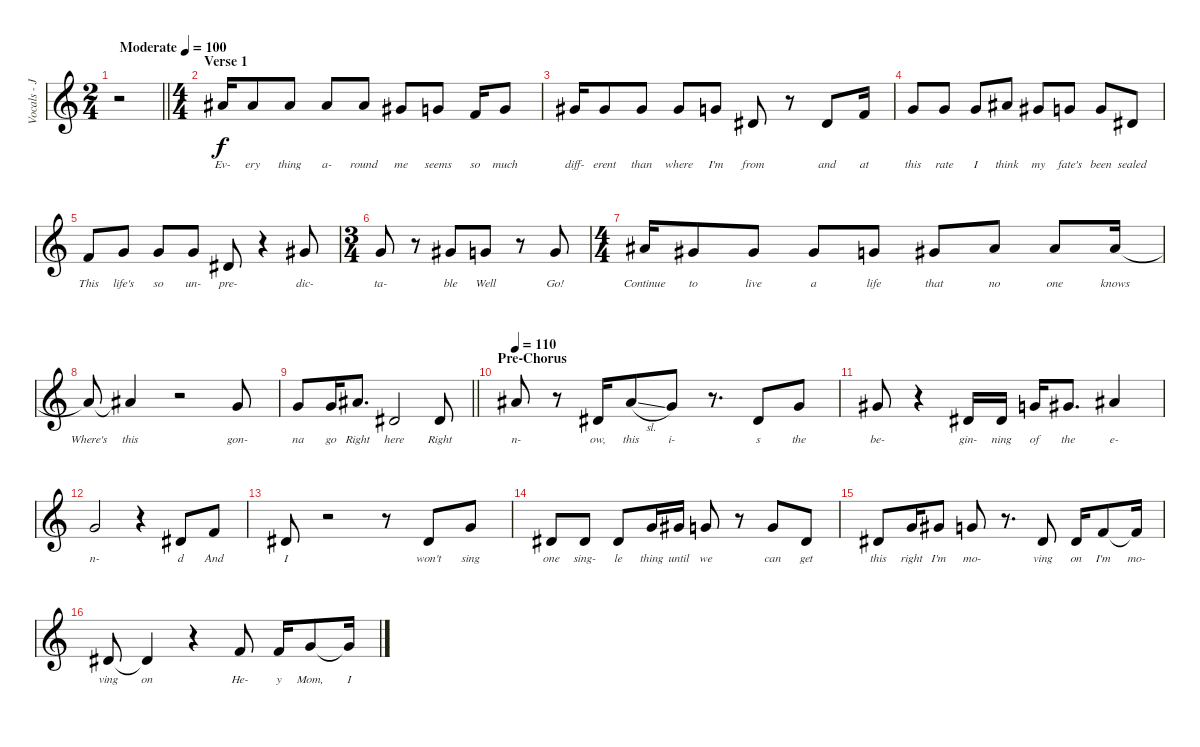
\track ("Vocals - Jermy McKinnon" "Vocals - J") {instrument lead8bassandlead}
\staff {score}
\tuning (E4 B3 G3 D3 A2 E2) {hide}
\ts (2 4)
\tempo (100 "Moderate")
\clef g2
\barLineRight lightlight
\ks c
r.2{dy f instrument lead8bassandlead} |
\ts (4 4)
\section ("" "Verse 1")
6.1.16{lyrics (0 "Ev-") lyrics (1 "") lyrics (2 "") lyrics (3 "") lyrics (4 "")} 6.1.8{lyrics (0 "ery") lyrics (1 "") lyrics (2 "") lyrics (3 "") lyrics (4 "")} 6.1.8{lyrics (0 "thing") lyrics (1 "") lyrics (2 "") lyrics (3 "") lyrics (4 "")} 6.1.8{lyrics (0 "a-") lyrics (1 "") lyrics (2 "") lyrics (3 "") lyrics (4 "")} 6.1.8{lyrics (0 "round") lyrics (1 "") lyrics (2 "") lyrics (3 "") lyrics (4 "")} 4.1.8{lyrics (0 "me") lyrics (1 "") lyrics (2 "") lyrics (3 "") lyrics (4 "")} 3.1.8{lyrics (0 "seems") lyrics (1 "") lyrics (2 "") lyrics (3 "") lyrics (4 "")} 1.1.16{lyrics (0 "so") lyrics (1 "") lyrics (2 "") lyrics (3 "") lyrics (4 "")} 3.1.8{lyrics (0 "much") lyrics (1 "") lyrics (2 "") lyrics (3 "") lyrics (4 "")} |
4.1.16{lyrics (0 "diff-") lyrics (1 "") lyrics (2 "") lyrics (3 "") lyrics (4 "")} 4.1.8{lyrics (0 "erent") lyrics (1 "") lyrics (2 "") lyrics (3 "") lyrics (4 "")} 4.1.8{lyrics (0 "than") lyrics (1 "") lyrics (2 "") lyrics (3 "") lyrics (4 "")} 4.1.8{lyrics (0 "where") lyrics (1 "") lyrics (2 "") lyrics (3 "") lyrics (4 "")} 3.1.8{lyrics (0 "I'm") lyrics (1 "") lyrics (2 "") lyrics (3 "") lyrics (4 "")} 4.2.8{lyrics (0 "from") lyrics (1 "") lyrics (2 "") lyrics (3 "") lyrics (4 "")} r.8 4.2.8{lyrics (0 "and") lyrics (1 "") lyrics (2 "") lyrics (3 "") lyrics (4 "")} 1.1.16{lyrics (0 "at") lyrics (1 "") lyrics (2 "") lyrics (3 "") lyrics (4 "")} |
3.1.8{lyrics (0 "this") lyrics (1 "") lyrics (2 "") lyrics (3 "") lyrics (4 "")} 3.1.8{lyrics (0 "rate") lyrics (1 "") lyrics (2 "") lyrics (3 "") lyrics (4 "")} 3.1.8{lyrics (0 "I") lyrics (1 "") lyrics (2 "") lyrics (3 "") lyrics (4 "")} 6.1.8{lyrics (0 "think") lyrics (1 "") lyrics (2 "") lyrics (3 "") lyrics (4 "")} 4.1.8{lyrics (0 "my") lyrics (1 "") lyrics (2 "") lyrics (3 "") lyrics (4 "")} 3.1.8{lyrics (0 "fate's") lyrics (1 "") lyrics (2 "") lyrics (3 "") lyrics (4 "")} 3.1.8{lyrics (0 "been") lyrics (1 "") lyrics (2 "") lyrics (3 "") lyrics (4 "")} 4.2.8{lyrics (0 "sealed") lyrics (1 "") lyrics (2 "") lyrics (3 "") lyrics (4 "")} |
1.1.8{lyrics (0 "This") lyrics (1 "") lyrics (2 "") lyrics (3 "") lyrics (4 "")} 3.1.8{lyrics (0 "life's") lyrics (1 "") lyrics (2 "") lyrics (3 "") lyrics (4 "")} 3.1.8{lyrics (0 "so") lyrics (1 "") lyrics (2 "") lyrics (3 "") lyrics (4 "")} 3.1.8{lyrics (0 "un-") lyrics (1 "") lyrics (2 "") lyrics (3 "") lyrics (4 "")} 4.2.8{lyrics (0 "pre-") lyrics (1 "") lyrics (2 "") lyrics (3 "") lyrics (4 "")} r.4 4.1.8{lyrics (0 "dic-") lyrics (1 "") lyrics (2 "") lyrics (3 "") lyrics (4 "")} |
\ts (3 4)
3.1.8{lyrics (0 "ta-") lyrics (1 "") lyrics (2 "") lyrics (3 "") lyrics (4 "")} r.8 4.1.8{lyrics (0 "ble") lyrics (1 "") lyrics (2 "") lyrics (3 "") lyrics (4 "")} 3.1.8{lyrics (0 "Well") lyrics (1 "") lyrics (2 "") lyrics (3 "") lyrics (4 "")} r.8 3.1.8{lyrics (0 "Go!") lyrics (1 "") lyrics (2 "") lyrics (3 "") lyrics (4 "")} |
\ts (4 4)
6.1.16{lyrics (0 "Continue") lyrics (1 "") lyrics (2 "") lyrics (3 "") lyrics (4 "")} 4.1.8{lyrics (0 "to") lyrics (1 "") lyrics (2 "") lyrics (3 "") lyrics (4 "")} 4.1.8{lyrics (0 "live") lyrics (1 "") lyrics (2 "") lyrics (3 "") lyrics (4 "")} 4.1.8{lyrics (0 "a") lyrics (1 "") lyrics (2 "") lyrics (3 "") lyrics (4 "")} 3.1.8{lyrics (0 "life") lyrics (1 "") lyrics (2 "") lyrics (3 "") lyrics (4 "")} 4.1.8{lyrics (0 "that") lyrics (1 "") lyrics (2 "") lyrics (3 "") lyrics (4 "")} 6.1.8{lyrics (0 "no") lyrics (1 "") lyrics (2 "") lyrics (3 "") lyrics (4 "")} 6.1.8{lyrics (0 "one") lyrics (1 "") lyrics (2 "") lyrics (3 "") lyrics (4 "")} 6.1.16{lyrics (0 "knows") lyrics (1 "") lyrics (2 "") lyrics (3 "") lyrics (4 "")} |
6.1{t}.8{lyrics (0 "Where's") lyrics (1 "") lyrics (2 "") lyrics (3 "") lyrics (4 "")} 6.1{t}.4{lyrics (0 "this") lyrics (1 "") lyrics (2 "") lyrics (3 "") lyrics (4 "")} r.2 3.1.8{lyrics (0 "gon-") lyrics (1 "") lyrics (2 "") lyrics (3 "") lyrics (4 "")} |
\barLineRight lightlight
3.1.8{lyrics (0 "na") lyrics (1 "") lyrics (2 "") lyrics (3 "") lyrics (4 "")} 3.1.16{lyrics (0 "go") lyrics (1 "") lyrics (2 "") lyrics (3 "") lyrics (4 "")} 6.1.8{d lyrics (0 "Right") lyrics (1 "") lyrics (2 "") lyrics (3 "") lyrics (4 "")} 4.2.2{lyrics (0 "here") lyrics (1 "") lyrics (2 "") lyrics (3 "") lyrics (4 "")} 4.2.8{lyrics (0 "Right") lyrics (1 "") lyrics (2 "") lyrics (3 "") lyrics (4 "")} |
\section ("" "Pre-Chorus")
\tempo 110
6.1.8{lyrics (0 "n-") lyrics (1 "") lyrics (2 "") lyrics (3 "") lyrics (4 "")} r.8 4.2.16{lyrics (0 "ow,") lyrics (1 "") lyrics (2 "") lyrics (3 "") lyrics (4 "")} 6.1{sl}.8{lyrics (0 "this") lyrics (1 "") lyrics (2 "") lyrics (3 "") lyrics (4 "")} 3.1.8{lyrics (0 "i-") lyrics (1 "") lyrics (2 "") lyrics (3 "") lyrics (4 "")} r.8{d} 4.2.8{lyrics (0 "s") lyrics (1 "") lyrics (2 "") lyrics (3 "") lyrics (4 "")} 3.1.8{lyrics (0 "the") lyrics (1 "") lyrics (2 "") lyrics (3 "") lyrics (4 "")} |
4.1.8{lyrics (0 "be-") lyrics (1 "") lyrics (2 "") lyrics (3 "") lyrics (4 "")} r.4 4.2.16{lyrics (0 "gin-") lyrics (1 "") lyrics (2 "") lyrics (3 "") lyrics (4 "")} 4.2.16{lyrics (0 "ning") lyrics (1 "") lyrics (2 "") lyrics (3 "") lyrics (4 "")} 3.1.16{lyrics (0 "of") lyrics (1 "") lyrics (2 "") lyrics (3 "") lyrics (4 "")} 4.1.8{d lyrics (0 "the") lyrics (1 "") lyrics (2 "") lyrics (3 "") lyrics (4 "")} 6.1.4{lyrics (0 "e-") lyrics (1 "") lyrics (2 "") lyrics (3 "") lyrics (4 "")} |
3.1.2{lyrics (0 "n-") lyrics (1 "") lyrics (2 "") lyrics (3 "") lyrics (4 "")} r.4 4.2.8{lyrics (0 "d") lyrics (1 "") lyrics (2 "") lyrics (3 "") lyrics (4 "")} 1.1.8{lyrics (0 "And") lyrics (1 "") lyrics (2 "") lyrics (3 "") lyrics (4 "")} |
4.2.8{lyrics (0 "I") lyrics (1 "") lyrics (2 "") lyrics (3 "") lyrics (4 "")} r.2 r.8 4.2.8{lyrics (0 "won't") lyrics (1 "") lyrics (2 "") lyrics (3 "") lyrics (4 "")} 3.1.8{lyrics (0 "sing") lyrics (1 "") lyrics (2 "") lyrics (3 "") lyrics (4 "")} |
4.2.8{lyrics (0 "one") lyrics (1 "") lyrics (2 "") lyrics (3 "") lyrics (4 "")} 4.2.8{lyrics (0 "sing-") lyrics (1 "") lyrics (2 "") lyrics (3 "") lyrics (4 "")} 4.2.8{lyrics (0 "le") lyrics (1 "") lyrics (2 "") lyrics (3 "") lyrics (4 "")} 3.1.16{lyrics (0 "thing") lyrics (1 "") lyrics (2 "") lyrics (3 "") lyrics (4 "")} 4.1.16{lyrics (0 "until") lyrics (1 "") lyrics (2 "") lyrics (3 "") lyrics (4 "")} 3.1.8{lyrics (0 "we") lyrics (1 "") lyrics (2 "") lyrics (3 "") lyrics (4 "")} r.8 3.1.8{lyrics (0 "can") lyrics (1 "") lyrics (2 "") lyrics (3 "") lyrics (4 "")} 4.2.8{lyrics (0 "get") lyrics (1 "") lyrics (2 "") lyrics (3 "") lyrics (4 "")} |
4.2.8{lyrics (0 "this") lyrics (1 "") lyrics (2 "") lyrics (3 "") lyrics (4 "")} 3.1.16{lyrics (0 "right") lyrics (1 "") lyrics (2 "") lyrics (3 "") lyrics (4 "")} 4.1.8{lyrics (0 "I'm") lyrics (1 "") lyrics (2 "") lyrics (3 "") lyrics (4 "")} 3.1.8{lyrics (0 "mo-") lyrics (1 "") lyrics (2 "") lyrics (3 "") lyrics (4 "")} r.8{d} 4.2.8{lyrics (0 "ving") lyrics (1 "") lyrics (2 "") lyrics (3 "") lyrics (4 "")} 4.2.16{lyrics (0 "on") lyrics (1 "") lyrics (2 "") lyrics (3 "") lyrics (4 "")} 1.1.8{lyrics (0 "I'm") lyrics (1 "") lyrics (2 "") lyrics (3 "") lyrics (4 "")} 1.1{t}.16{lyrics (0 "mo-") lyrics (1 "") lyrics (2 "") lyrics (3 "") lyrics (4 "")} |
4.2.8{lyrics (0 "ving") lyrics (1 "") lyrics (2 "") lyrics (3 "") lyrics (4 "")} 4.2{t}.4{lyrics (0 "on") lyrics (1 "") lyrics (2 "") lyrics (3 "") lyrics (4 "")} r.4 1.1.8{lyrics (0 "He-") lyrics (1 "") lyrics (2 "") lyrics (3 "") lyrics (4 "")} 1.1.16{lyrics (0 "y") lyrics (1 "") lyrics (2 "") lyrics (3 "") lyrics (4 "")} 3.1.8{lyrics (0 "Mom,") lyrics (1 "") lyrics (2 "") lyrics (3 "") lyrics (4 "")} 3.1{t}.16{lyrics (0 "I") lyrics (1 "") lyrics (2 "") lyrics (3 "") lyrics (4 "")}
